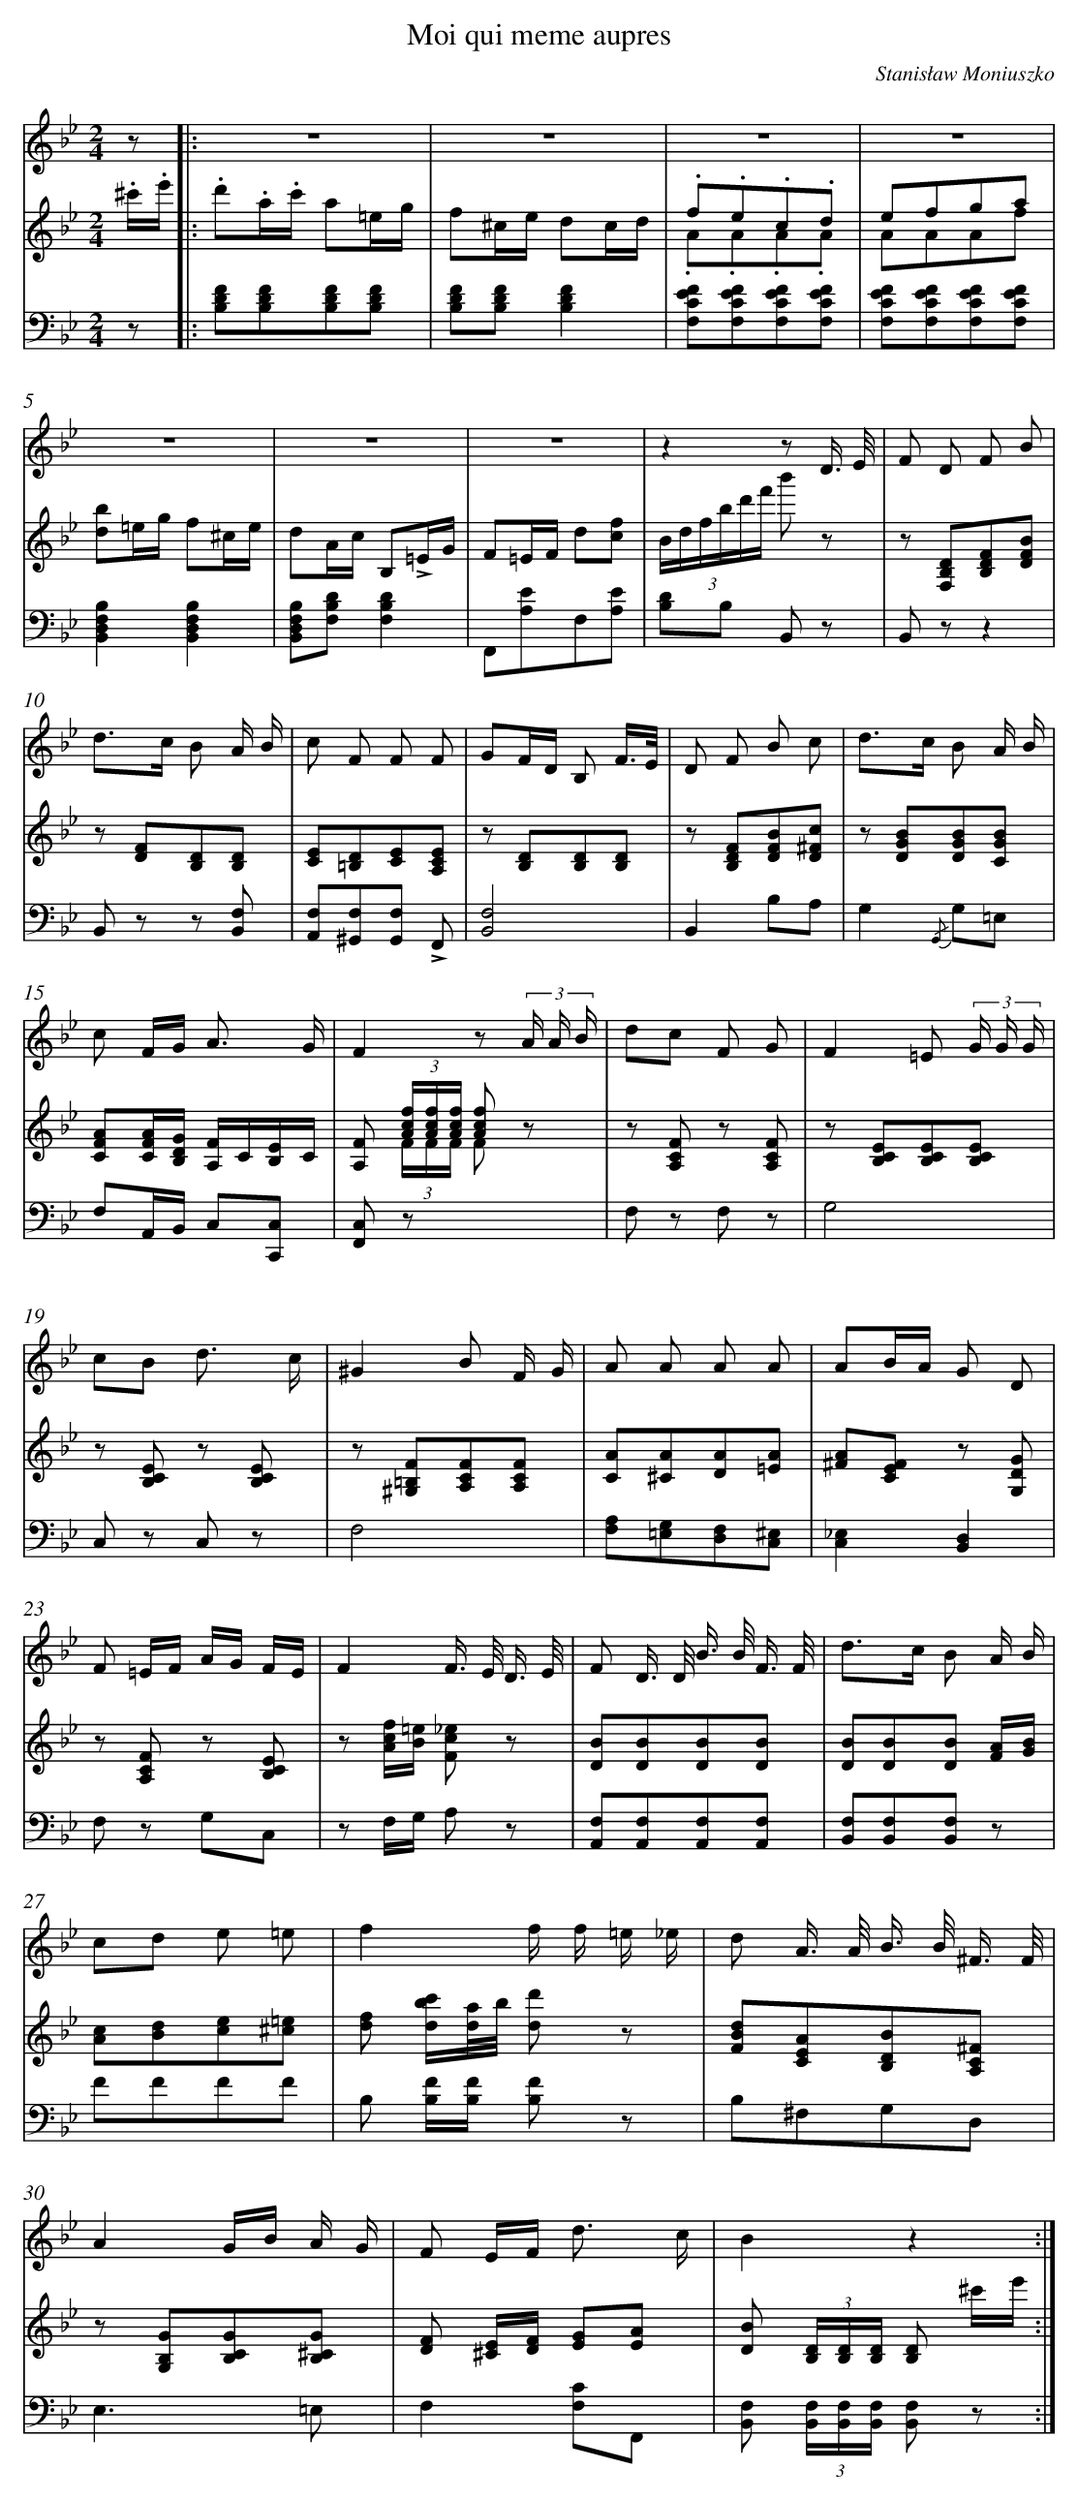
X:1
T: Moi qui meme aupres
C: Stanisław Moniuszko
L: 1/8
M: 2/4
V: 1 clef=treble
V: 2 clef=treble
V: 3 clef=bass
K: Bb
[V:1] z [I:setbarnb 1]]|:
[V:2] .^c'/.e'/ ]|:
[V:3] z ]|:
[V:1] z4 |
[V:2] .d'.a/.c'/ a=e/g/ |
[V:3] [FDB,][FDB,][FDB,][FDB,] |
[V:1] z4 |
[V:2] f^c/e/ dc/d/ |
[V:3] [FDB,][FDB,][F2D2B,2] |
[V:1] z4 |
[V:2] .f.e.c.d & .A.A.A.A |
[V:3] [FECF,][FECF,][FECF,][FECF,] |
[V:1] z4 |
[V:2] efga & AAAf |
[V:3] [FECF,][FECF,][FECF,][FECF,] |
[V:1] z4 |
[V:2] [bd]=e/g/ f^c/e/ |
[V:3] [B,2F,2D,2B,,2][B,2F,2D,2B,,2] |
[V:1] z4 |
[V:2] dA/c/ B,!accent!=E/G/ |
[V:3] [B,F,D,B,,][DB,F,][D2B,2F,2] |
[V:1] z4 |
[V:2] F=E/F/ d[fc] |
[V:3] F,,[EA,]F,[EA,] |
[V:1] z2z D3// E// |
[V:2] (3:2:6B/d/f/b/d'/f'/ b' z |
[V:3] [DB,]B, B,, z |
[V:1] F D F B |
[V:2] z [DB,F,][FDB,][BFD] |
[V:3] B,, zz2 |
[V:1] d>c B A/ B/ |
[V:2] z [FD][DB,][DB,] |
[V:3] B,, z z [F,B,,] |
[V:1] c F F F |
[V:2] [EC][D=B,][EC][ECA,] |
[V:3] [F,A,,][F,^G,,][F,G,,] !accent!F,, |
[V:1] GF/D/ B, F3//E// |
[V:2] z [DB,][DB,][DB,] |
[V:3] [F,4B,,4] |
[V:1] D F B c |
[V:2] z [FDB,][BFD][c^FD] |
[V:3] B,,2B,A, |
[V:1] d>c B A/ B/ |
[V:2] z [BGD][BGD][BGC] |
[V:3] G,2{/G,,} G,=E, |
[V:1] c F/G< A G/ |
[V:2] [AFC][A/F/C/][G/D/B,/] [F/A,/]C/[E/B,/]C/ |
[V:3] F,A,,/B,,/ C,[C,C,,] |
[V:1] F2z (3A/ A/ B/ |
[V:2] [FA,] (3[f/c/A/][f/c/A/][f/c/A/] [fcA] z & x (3F/F/F/ F x |
[V:3] [C,F,,] zx2 |
[V:1] dc F G |
[V:2] z [FCA,] z [FCA,] |
[V:3] F, z F, z |
[V:1] F2=E (3G/ G/ G/ |
[V:2] z [ECB,][ECB,][ECB,] |
[V:3] G,4 |
[V:1] cB d3/ c/ |
[V:2] z [ECB,] z [ECB,] |
[V:3] C, z C, z |
[V:1] ^G2B F/ G/ |
[V:2] z [F=B,^G,][FCA,][FCA,] |
[V:3] F,4 |
[V:1] A A A A |
[V:2] [AC][A^C][AD][A=E] |
[V:3] [A,F,][G,=E,][F,D,][^E,C,] |
[V:1] AB/A/ G D |
[V:2] [A^F][FEC] z [GDG,] |
[V:3] [_E,2C,2][D,2B,,2] |
[V:1] F =E/F/ A/G/ F/E/ |
[V:2] z [FCA,] z [ECB,] |
[V:3] F, z G,C, |
[V:1] F2F/> E/ D3// E// |
[V:2] z [f/c/A/][=e/B/] [_ecF] z |
[V:3] z F,/G,/ A, z |
[V:1] F D/> D/ B/> B/ F3// F// |
[V:2] [BD][BD][BD][BD] |
[V:3] [F,A,,][F,A,,][F,A,,][F,A,,] |
[V:1] d>c B A/ B/ |
[V:2] [BD][BD][BD] [A/F/][B/G/] |
[V:3] [F,B,,][F,B,,][F,B,,] z |
[V:1] cd e =e |
[V:2] [cA][dB][ec][=e^c] |
[V:3] FFFF |
[V:1] f2f/ f/ =e/ _e/ |
[V:2] [fd] [c'/b/d/][a//d//]b// [d'd] z |
[V:3] B, [F/B,/][F/B,/] [FB,] z |
[V:1] d A/> A/ B/> B/ ^F3// F// |
[V:2] [dBF][AEC][BDB,][^FCA,] |
[V:3] B,^F,G,D, |
[V:1] A2G/B/ A/ G/ |
[V:2] z [GB,G,][GCB,][G^CB,] |
[V:3] E,3=E, |
[V:1] F E/F< d c/ |
[V:2] [FD] [E/^C/][F/D/] [GE][AE] |
[V:3] F,2[CF,]F,, |
[V:1] B2z2 :|]
[V:2] [BD] (3[D/B,/][D/B,/][D/B,/] [DB,] ^c'/e'/ :|]
[V:3] [F,B,,] (3[F,/B,,/][F,/B,,/][F,/B,,/] [F,B,,] z :|]
